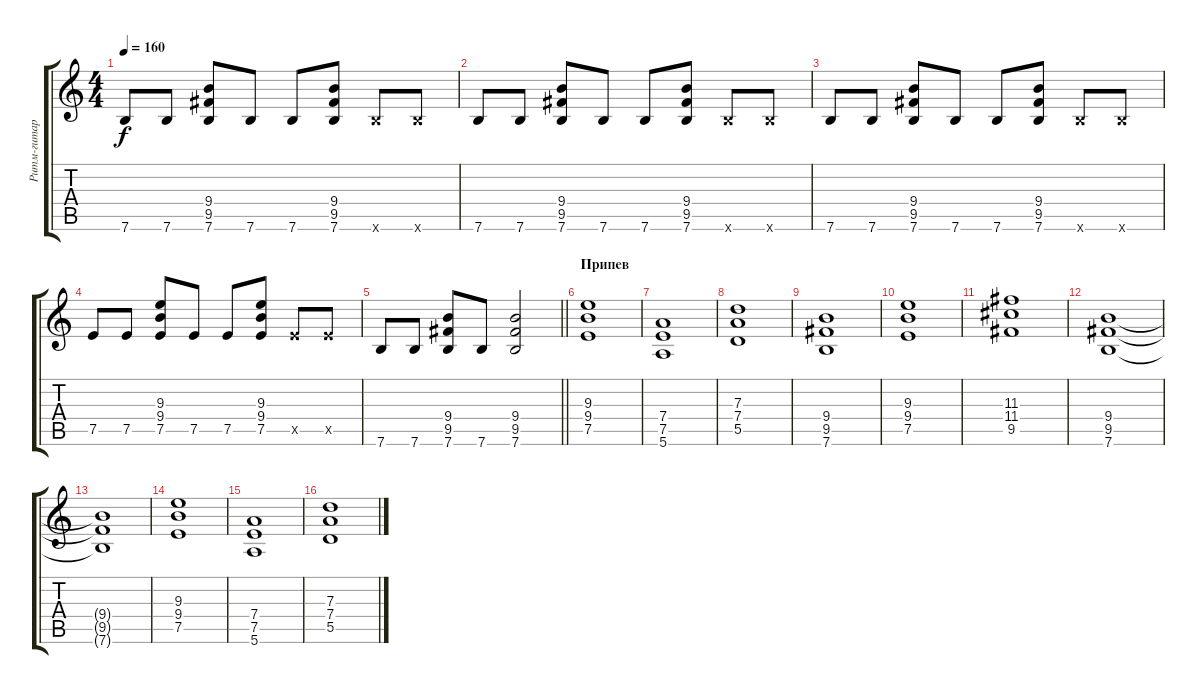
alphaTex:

\track ("Ритм-гитара 1" "Ритм-гитар") {instrument overdrivenguitar}
\staff {score tabs}
\tuning (E4 B3 G3 D3 A2 E2) {hide}
\ts (4 4)
\tempo 160
\clef g2
\ks c
7.6.8{dy f} 7.6.8 (9.4 9.5 7.6).8 7.6.8 7.6.8 (9.4 9.5 7.6).8 7.6{x}.8 7.6{x}.8 |
7.6.8 7.6.8 (9.4 9.5 7.6).8 7.6.8 7.6.8 (9.4 9.5 7.6).8 7.6{x}.8 7.6{x}.8 |
7.6.8 7.6.8 (9.4 9.5 7.6).8 7.6.8 7.6.8 (9.4 9.5 7.6).8 7.6{x}.8 7.6{x}.8 |
7.5.8 7.5.8 (9.3 9.4 7.5).8 7.5.8 7.5.8 (9.3 9.4 7.5).8 7.5{x}.8 7.5{x}.8 |
\barLineRight lightlight
7.6.8 7.6.8 (9.4 9.5 7.6).8 7.6.8 (9.4 9.5 7.6).2 |
\section ("" "Припев")
(9.3 9.4 7.5).1 |
(7.4 7.5 5.6).1 |
(7.3 7.4 5.5).1 |
(9.4 9.5 7.6).1 |
(9.3 9.4 7.5).1 |
(11.3 11.4 9.5).1 |
(9.4 9.5 7.6).1 |
(9.4{t} 9.5{t} 7.6{t}).1 |
(9.3 9.4 7.5).1 |
(7.4 7.5 5.6).1 |
(7.3 7.4 5.5).1
